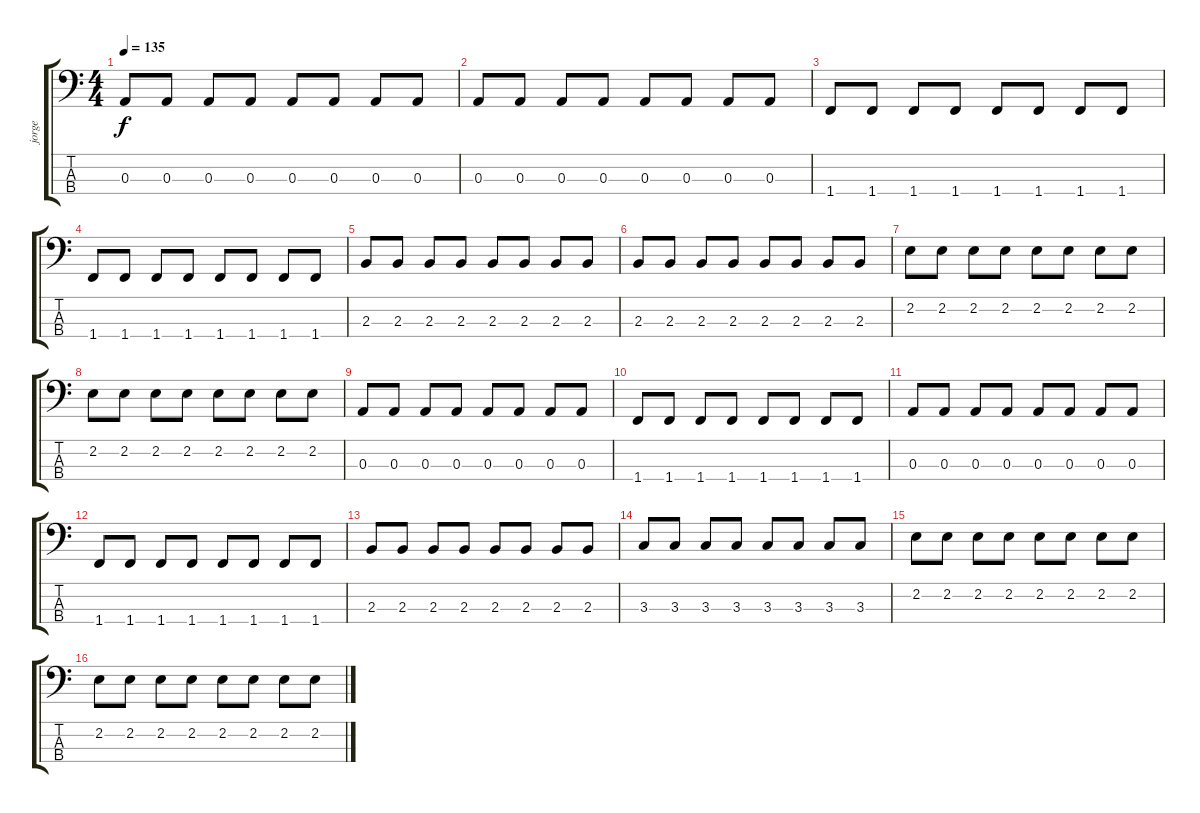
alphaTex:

\track ("jorge" "jorge") {instrument electricbasspick}
\staff {score tabs}
\tuning (G2 D2 A1 E1) {hide}
\ts (4 4)
\tempo 135
\clef f4
\ks c
0.3.8{dy f instrument electricbasspick} 0.3.8 0.3.8 0.3.8 0.3.8 0.3.8 0.3.8 0.3.8 |
0.3.8 0.3.8 0.3.8 0.3.8 0.3.8 0.3.8 0.3.8 0.3.8 |
1.4.8 1.4.8 1.4.8 1.4.8 1.4.8 1.4.8 1.4.8 1.4.8 |
1.4.8 1.4.8 1.4.8 1.4.8 1.4.8 1.4.8 1.4.8 1.4.8 |
2.3.8 2.3.8 2.3.8 2.3.8 2.3.8 2.3.8 2.3.8 2.3.8 |
2.3.8 2.3.8 2.3.8 2.3.8 2.3.8 2.3.8 2.3.8 2.3.8 |
2.2.8 2.2.8 2.2.8 2.2.8 2.2.8 2.2.8 2.2.8 2.2.8 |
2.2.8 2.2.8 2.2.8 2.2.8 2.2.8 2.2.8 2.2.8 2.2.8 |
0.3.8 0.3.8 0.3.8 0.3.8 0.3.8 0.3.8 0.3.8 0.3.8 |
1.4.8 1.4.8 1.4.8 1.4.8 1.4.8 1.4.8 1.4.8 1.4.8 |
0.3.8 0.3.8 0.3.8 0.3.8 0.3.8 0.3.8 0.3.8 0.3.8 |
1.4.8 1.4.8 1.4.8 1.4.8 1.4.8 1.4.8 1.4.8 1.4.8 |
2.3.8 2.3.8 2.3.8 2.3.8 2.3.8 2.3.8 2.3.8 2.3.8 |
3.3.8 3.3.8 3.3.8 3.3.8 3.3.8 3.3.8 3.3.8 3.3.8 |
2.2.8 2.2.8 2.2.8 2.2.8 2.2.8 2.2.8 2.2.8 2.2.8 |
2.2.8 2.2.8 2.2.8 2.2.8 2.2.8 2.2.8 2.2.8 2.2.8
